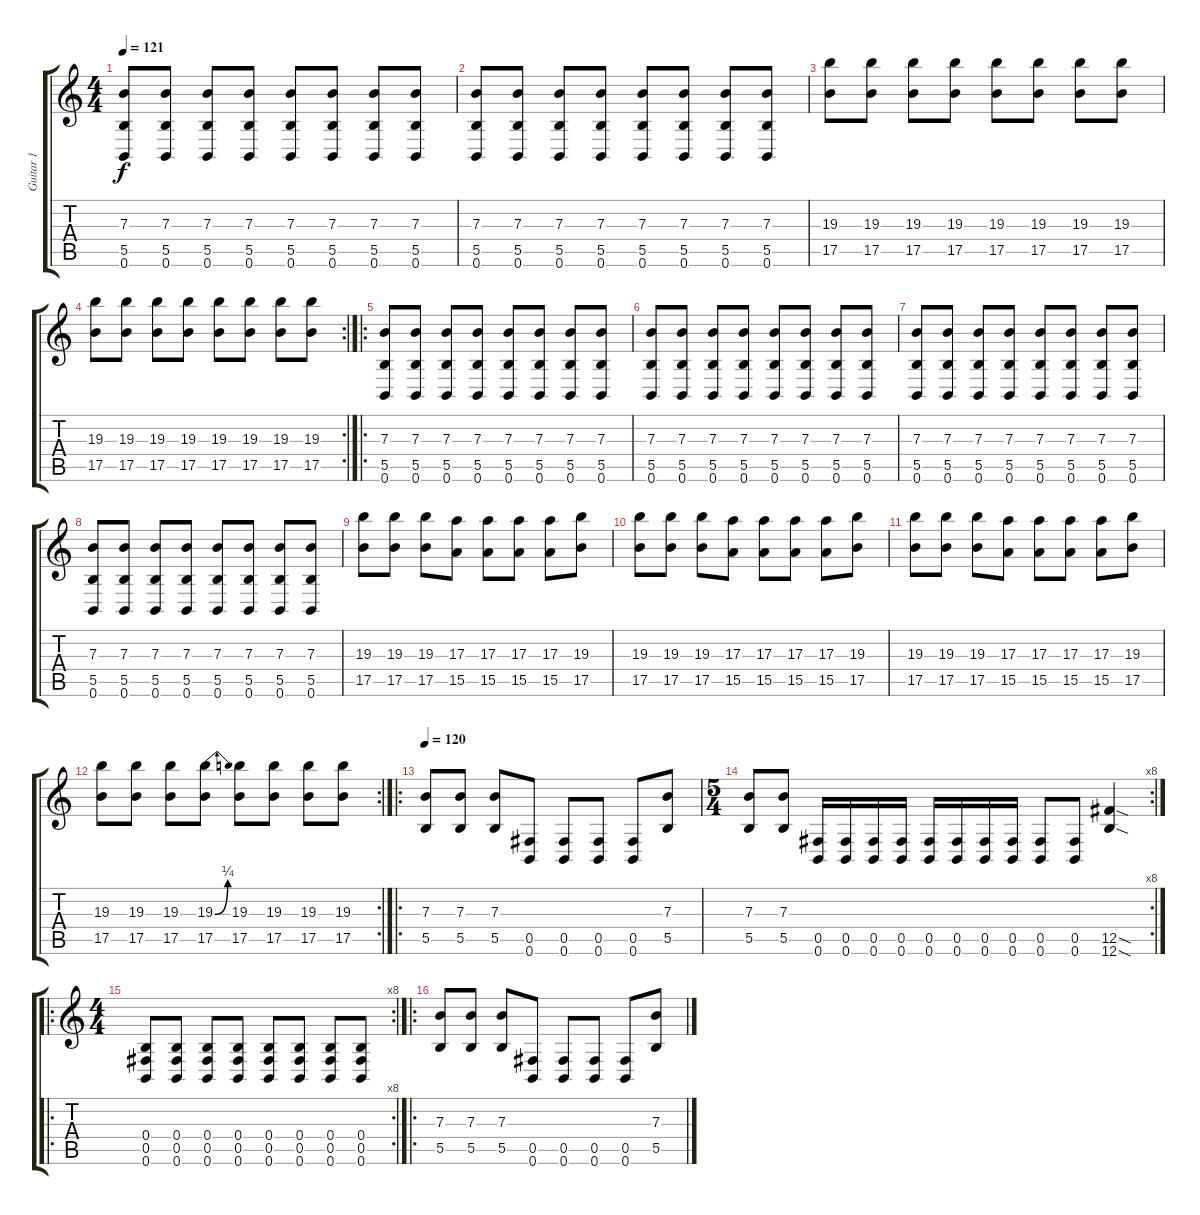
\track ("Guitar 1" "Guitar 1") {instrument distortionguitar}
\staff {score tabs}
\tuning (Db4 Ab3 E3 B2 Gb2 B1) {hide}
\ts (4 4)
\tempo 121
\clef g2
\ks c
(7.3 5.5 0.6).8{dy f instrument distortionguitar} (7.3 5.5 0.6).8 (7.3 5.5 0.6).8 (7.3 5.5 0.6).8 (7.3 5.5 0.6).8 (7.3 5.5 0.6).8 (7.3 5.5 0.6).8 (7.3 5.5 0.6).8 |
(7.3 5.5 0.6).8 (7.3 5.5 0.6).8 (7.3 5.5 0.6).8 (7.3 5.5 0.6).8 (7.3 5.5 0.6).8 (7.3 5.5 0.6).8 (7.3 5.5 0.6).8 (7.3 5.5 0.6).8 |
(19.3 17.5).8 (19.3 17.5).8 (19.3 17.5).8 (19.3 17.5).8 (19.3 17.5).8 (19.3 17.5).8 (19.3 17.5).8 (19.3 17.5).8 |
\rc 2
(19.3 17.5).8 (19.3 17.5).8 (19.3 17.5).8 (19.3 17.5).8 (19.3 17.5).8 (19.3 17.5).8 (19.3 17.5).8 (19.3 17.5).8 |
\ro
(7.3 5.5 0.6).8 (7.3 5.5 0.6).8 (7.3 5.5 0.6).8 (7.3 5.5 0.6).8 (7.3 5.5 0.6).8 (7.3 5.5 0.6).8 (7.3 5.5 0.6).8 (7.3 5.5 0.6).8 |
(7.3 5.5 0.6).8 (7.3 5.5 0.6).8 (7.3 5.5 0.6).8 (7.3 5.5 0.6).8 (7.3 5.5 0.6).8 (7.3 5.5 0.6).8 (7.3 5.5 0.6).8 (7.3 5.5 0.6).8 |
(7.3 5.5 0.6).8 (7.3 5.5 0.6).8 (7.3 5.5 0.6).8 (7.3 5.5 0.6).8 (7.3 5.5 0.6).8 (7.3 5.5 0.6).8 (7.3 5.5 0.6).8 (7.3 5.5 0.6).8 |
(7.3 5.5 0.6).8 (7.3 5.5 0.6).8 (7.3 5.5 0.6).8 (7.3 5.5 0.6).8 (7.3 5.5 0.6).8 (7.3 5.5 0.6).8 (7.3 5.5 0.6).8 (7.3 5.5 0.6).8 |
(19.3 17.5).8 (19.3 17.5).8 (19.3 17.5).8 (17.3 15.5).8 (17.3 15.5).8 (17.3 15.5).8 (17.3 15.5).8 (19.3 17.5).8 |
(19.3 17.5).8 (19.3 17.5).8 (19.3 17.5).8 (17.3 15.5).8 (17.3 15.5).8 (17.3 15.5).8 (17.3 15.5).8 (19.3 17.5).8 |
(19.3 17.5).8 (19.3 17.5).8 (19.3 17.5).8 (17.3 15.5).8 (17.3 15.5).8 (17.3 15.5).8 (17.3 15.5).8 (19.3 17.5).8 |
\rc 2
(19.3 17.5).8 (19.3 17.5).8 (19.3 17.5).8 (19.3{be (bend 0 0 60 1)} 17.5).8 (19.3 17.5).8 (19.3 17.5).8 (19.3 17.5).8 (19.3 17.5).8 |
\ro
\tempo 120
(7.3 5.5).8 (7.3 5.5).8 (7.3 5.5).8 (0.5 0.6).8 (0.5 0.6).8 (0.5 0.6).8 (0.5 0.6).8 (7.3 5.5).8 |
\rc 8
\ts (5 4)
(7.3 5.5).8 (7.3 5.5).8 (0.5 0.6).16 (0.5 0.6).16 (0.5 0.6).16 (0.5 0.6).16 (0.5 0.6).16 (0.5 0.6).16 (0.5 0.6).16 (0.5 0.6).16 (0.5 0.6).8 (0.5 0.6).8 (12.5{sod} 12.6{sod}).4 |
\ro
\rc 8
\ts (4 4)
(0.4 0.5 0.6).8 (0.4 0.5 0.6).8 (0.4 0.5 0.6).8 (0.4 0.5 0.6).8 (0.4 0.5 0.6).8 (0.4 0.5 0.6).8 (0.4 0.5 0.6).8 (0.4 0.5 0.6).8 |
\ro
(7.3 5.5).8 (7.3 5.5).8 (7.3 5.5).8 (0.5 0.6).8 (0.5 0.6).8 (0.5 0.6).8 (0.5 0.6).8 (7.3 5.5).8
